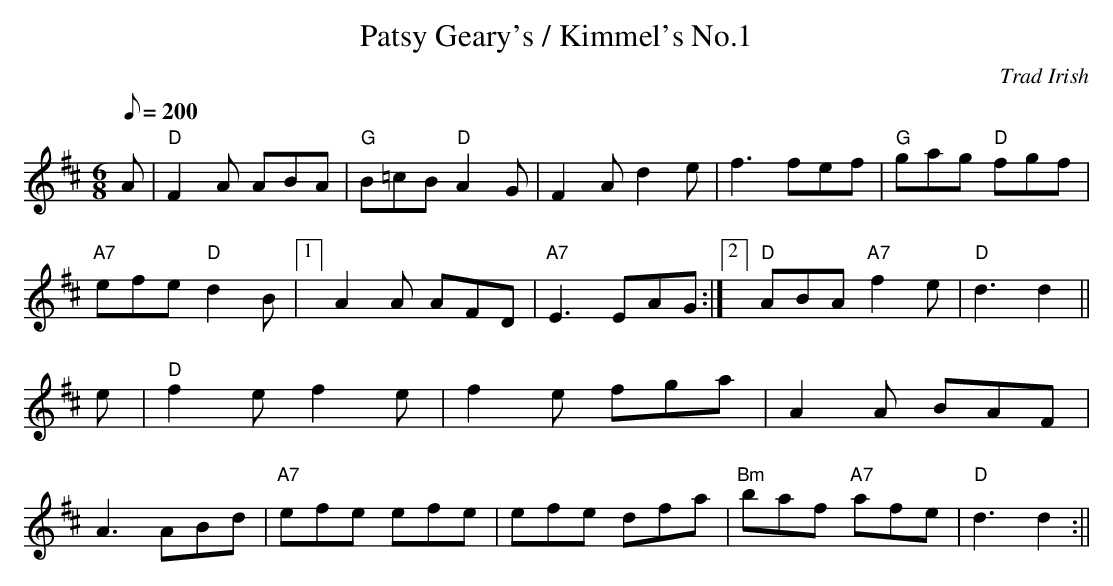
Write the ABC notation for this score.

X:1
T:Patsy Geary's / Kimmel's No.1
M:6/8
L:1/8
Q:200
C:Trad Irish
K:D
A| "D"F2 A ABA| "G"B=cB "D"A2 G| F2 A d2 e|f3 fef|
"G"gag "D"fgf| "A7"efe "D"d2 B|1] A2 A AFD| "A7"E3 EAG:|2] "D"ABA "A7"f2 e| "D"d3 d2||
e| "D"f2 e f2 e| f2 e fga| A2 A BAF| A3 ABd|
"A7"efe efe| efe dfa| "Bm"baf "A7"afe| "D"d3 d2:||!
